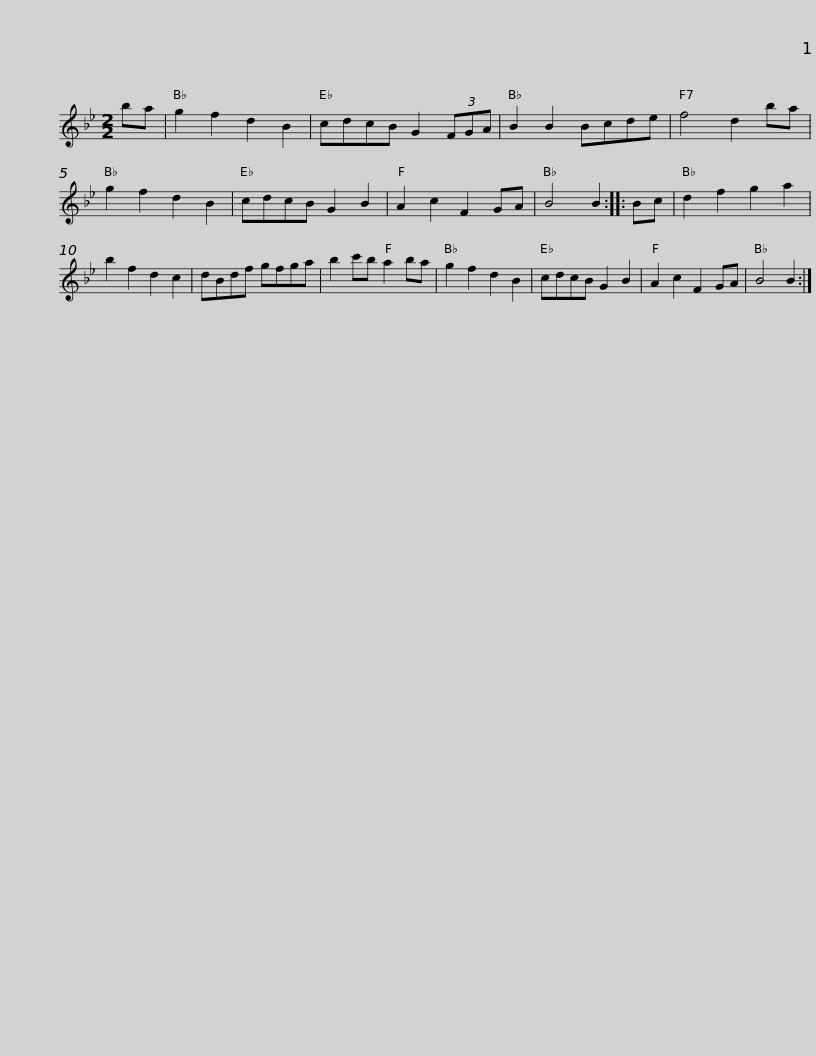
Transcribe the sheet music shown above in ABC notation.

X:1
L:1/8
M:2/2
I:linebreak $
K:Bb
V:1 treble
V:1
 ba | g2 f2 d2 B2 | cdcB G2 (3FGA | B2 B2 Bcde | f4 d2 ba | %5
 g2 f2 d2 B2 | cdcB G2 B2 | A2 c2 F2 GA |$ B4 B2 :: Bc | %10
 d2 f2 g2 a2 | b2 f2 d2 c2 | dBdf gfga | b2 c'b a2 ba | g2 f2 d2 B2 | %15
 cdcB G2 B2 |$ A2 c2 F2 GA | B4 B2 :| %18
